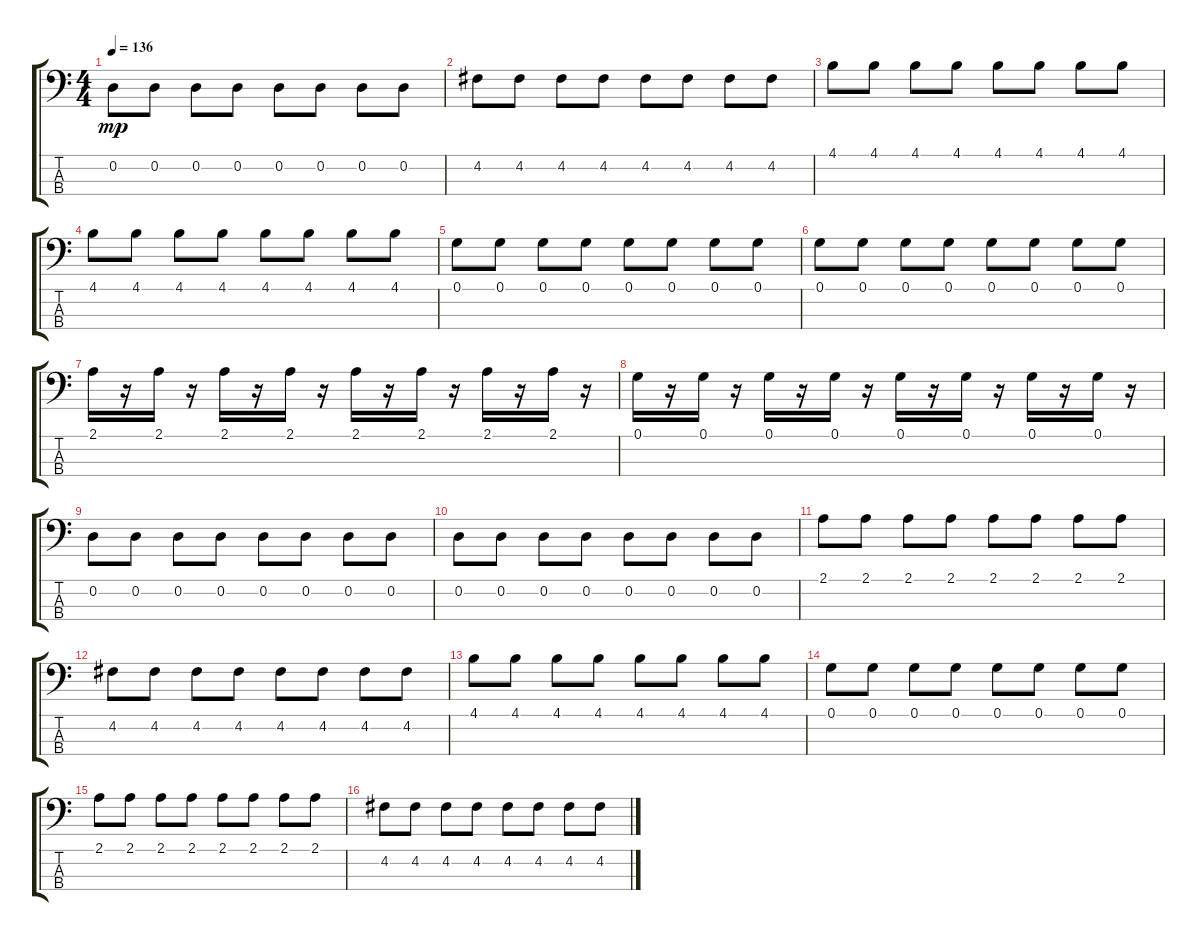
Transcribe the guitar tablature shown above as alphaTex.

\track "" {instrument synthbass1}
\staff {score tabs}
\tuning (G2 D2 A1 E1) {hide}
\ts (4 4)
\tempo 136
\clef f4
\ks c
0.2.8{dy mp} 0.2.8 0.2.8 0.2.8 0.2.8 0.2.8 0.2.8 0.2.8 |
4.2.8 4.2.8 4.2.8 4.2.8 4.2.8 4.2.8 4.2.8 4.2.8 |
4.1.8 4.1.8 4.1.8 4.1.8 4.1.8 4.1.8 4.1.8 4.1.8 |
4.1.8 4.1.8 4.1.8 4.1.8 4.1.8 4.1.8 4.1.8 4.1.8 |
0.1.8 0.1.8 0.1.8 0.1.8 0.1.8 0.1.8 0.1.8 0.1.8 |
0.1.8 0.1.8 0.1.8 0.1.8 0.1.8 0.1.8 0.1.8 0.1.8 |
2.1.16 r.16 2.1.16 r.16 2.1.16 r.16 2.1.16 r.16 2.1.16 r.16 2.1.16 r.16 2.1.16 r.16 2.1.16 r.16 |
0.1.16 r.16 0.1.16 r.16 0.1.16 r.16 0.1.16 r.16 0.1.16 r.16 0.1.16 r.16 0.1.16 r.16 0.1.16 r.16 |
0.2.8 0.2.8 0.2.8 0.2.8 0.2.8 0.2.8 0.2.8 0.2.8 |
0.2.8 0.2.8 0.2.8 0.2.8 0.2.8 0.2.8 0.2.8 0.2.8 |
2.1.8 2.1.8 2.1.8 2.1.8 2.1.8 2.1.8 2.1.8 2.1.8 |
4.2.8 4.2.8 4.2.8 4.2.8 4.2.8 4.2.8 4.2.8 4.2.8 |
4.1.8 4.1.8 4.1.8 4.1.8 4.1.8 4.1.8 4.1.8 4.1.8 |
0.1.8 0.1.8 0.1.8 0.1.8 0.1.8 0.1.8 0.1.8 0.1.8 |
2.1.8 2.1.8 2.1.8 2.1.8 2.1.8 2.1.8 2.1.8 2.1.8 |
4.2.8 4.2.8 4.2.8 4.2.8 4.2.8 4.2.8 4.2.8 4.2.8
